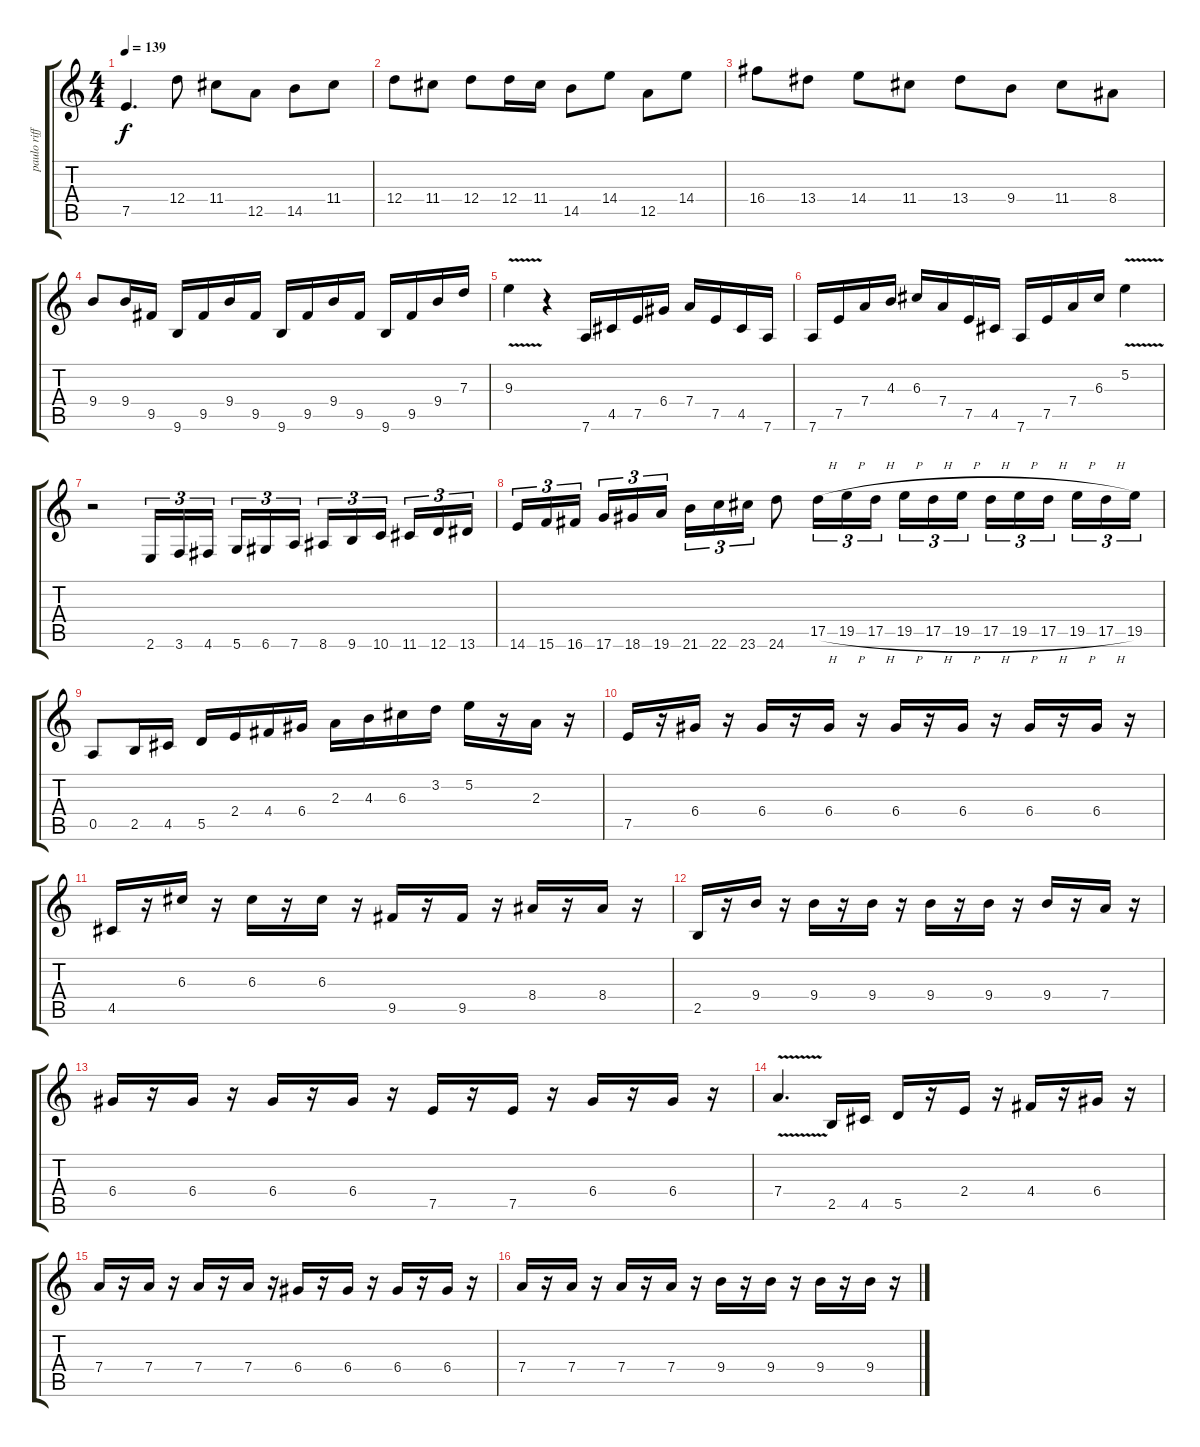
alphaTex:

\track ("paulo riff" "paulo riff") {instrument distortionguitar}
\staff {score tabs}
\tuning (E4 B3 G3 D3 A2 D2) {hide}
\ts (4 4)
\tempo 139
\clef g2
\ks c
7.5.4{d dy f} 12.4.8 11.4.8 12.5.8 14.5.8 11.4.8 |
12.4.8 11.4.8 12.4.8 12.4.16 11.4.16 14.5.8 14.4.8 12.5.8 14.4.8 |
16.4.8 13.4.8 14.4.8 11.4.8 13.4.8 9.4.8 11.4.8 8.4.8 |
9.4.8 9.4.16 9.5.16 9.6.16 9.5.16 9.4.16 9.5.16 9.6.16 9.5.16 9.4.16 9.5.16 9.6.16 9.5.16 9.4.16 7.3.16 |
9.3{v}.4 r.4 7.6.16 4.5.16 7.5.16 6.4.16 7.4.16 7.5.16 4.5.16 7.6.16 |
7.6.16 7.5.16 7.4.16 4.3.16 6.3.16 7.4.16 7.5.16 4.5.16 7.6.16 7.5.16 7.4.16 6.3.16 5.2{v}.4 |
r.2 2.6.16{tu (3 2)} 3.6.16{tu (3 2)} 4.6.16{tu (3 2)} 5.6.16{tu (3 2)} 6.6.16{tu (3 2)} 7.6.16{tu (3 2)} 8.6.16{tu (3 2)} 9.6.16{tu (3 2)} 10.6.16{tu (3 2)} 11.6.16{tu (3 2)} 12.6.16{tu (3 2)} 13.6.16{tu (3 2)} |
14.6.16{tu (3 2)} 15.6.16{tu (3 2)} 16.6.16{tu (3 2)} 17.6.16{tu (3 2)} 18.6.16{tu (3 2)} 19.6.16{tu (3 2)} 21.6.16{tu (3 2)} 22.6.16{tu (3 2)} 23.6.16{tu (3 2)} 24.6.8 17.5{h}.16{tu (3 2)} 19.5{h}.16{tu (3 2)} 17.5{h}.16{tu (3 2)} 19.5{h}.16{tu (3 2)} 17.5{h}.16{tu (3 2)} 19.5{h}.16{tu (3 2)} 17.5{h}.16{tu (3 2)} 19.5{h}.16{tu (3 2)} 17.5{h}.16{tu (3 2)} 19.5{h}.16{tu (3 2)} 17.5{h}.16{tu (3 2)} 19.5.16{tu (3 2)} |
0.5.8 2.5.16 4.5.16 5.5.16 2.4.16 4.4.16 6.4.16 2.3.16 4.3.16 6.3.16 3.2.16 5.2.16 r.16 2.3.16 r.16 |
7.5.16 r.16 6.4.16 r.16 6.4.16 r.16 6.4.16 r.16 6.4.16 r.16 6.4.16 r.16 6.4.16 r.16 6.4.16 r.16 |
4.5.16 r.16 6.3.16 r.16 6.3.16 r.16 6.3.16 r.16 9.5.16 r.16 9.5.16 r.16 8.4.16 r.16 8.4.16 r.16 |
2.5.16 r.16 9.4.16 r.16 9.4.16 r.16 9.4.16 r.16 9.4.16 r.16 9.4.16 r.16 9.4.16 r.16 7.4.16 r.16 |
6.4.16 r.16 6.4.16 r.16 6.4.16 r.16 6.4.16 r.16 7.5.16 r.16 7.5.16 r.16 6.4.16 r.16 6.4.16 r.16 |
7.4{v}.4{d} 2.5.16 4.5.16 5.5.16 r.16 2.4.16 r.16 4.4.16 r.16 6.4.16 r.16 |
7.4.16 r.16 7.4.16 r.16 7.4.16 r.16 7.4.16 r.16 6.4.16 r.16 6.4.16 r.16 6.4.16 r.16 6.4.16 r.16 |
7.4.16 r.16 7.4.16 r.16 7.4.16 r.16 7.4.16 r.16 9.4.16 r.16 9.4.16 r.16 9.4.16 r.16 9.4.16 r.16
